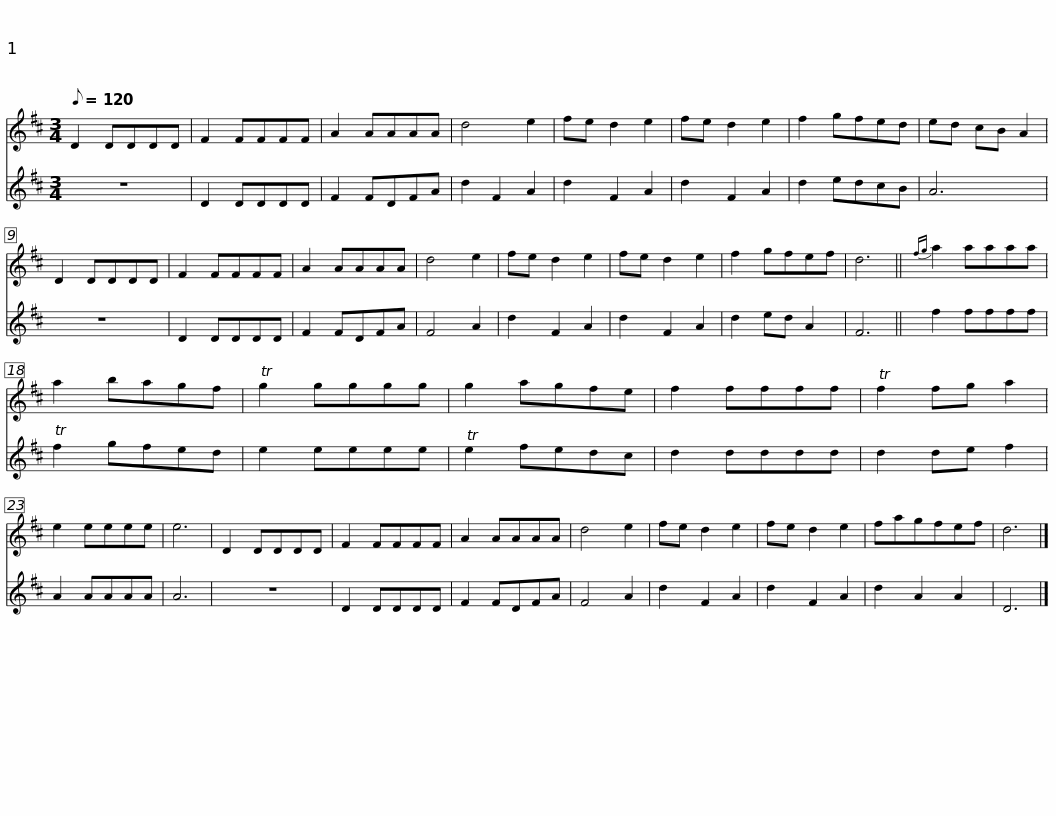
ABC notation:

X:1
%%score 1 2
L:1/8
Q:1/8=120
M:3/4
I:linebreak $
K:D
V:1 treble
V:2 treble
V:1
 D2 DDDD | F2 FFFF | A2 AAAA | d4 e2 | fe d2 e2 | %5
 fe d2 e2 | f2 gfed | ed cB A2 | D2 DDDD |$ F2 FFFF | %10
 A2 AAAA | d4 e2 | fe d2 e2 | fe d2 e2 | f2 gfef | %15
 d6 ||{fg} a2 aaaa | a2 bagf |$ Tg2 gggg | g2 agfe | %20
 f2 ffff | Tf2 fg a2 | e2 eeee | e6 | D2 DDDD | %25
 F2 FFFF | A2 AAAA | d4 e2 |$ fe d2 e2 | fe d2 e2 | %30
 fagfef | d6 |] %32
V:2
 z6 | D2 DDDD | F2 FDFA | d2 F2 A2 | d2 F2 A2 | %5
 d2 F2 A2 | d2 edcB | A6 | z6 |$ D2 DDDD | %10
 F2 FDFA | F4 A2 | d2 F2 A2 | d2 F2 A2 | d2 ed A2 | %15
 F6 || f2 ffff | Tf2 gfed |$ e2 eeee | Te2 fedc | %20
 d2 dddd | d2 de f2 | A2 AAAA | A6 | z6 | %25
 D2 DDDD | F2 FDFA | F4 A2 |$ d2 F2 A2 | d2 F2 A2 | %30
 d2 A2 A2 | D6 |] %32
